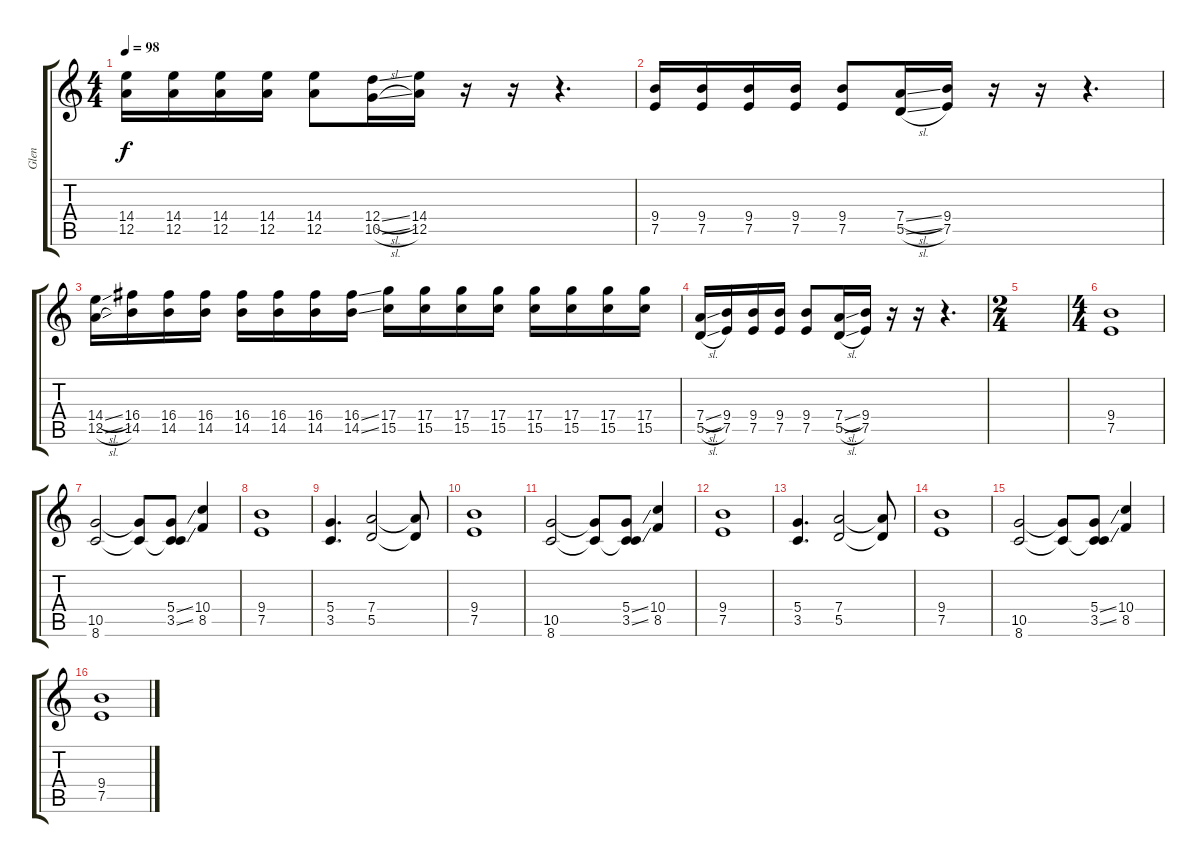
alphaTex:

\track ("Glen" "Glen") {instrument distortionguitar}
\staff {score tabs}
\tuning (E4 B3 G3 D3 A2 E2) {hide}
\ts (4 4)
\tempo 98
\clef g2
\ks c
(14.4 12.5).16{dy f} (14.4 12.5).16 (14.4 12.5).16 (14.4 12.5).16 (14.4 12.5).8 (12.4{sl} 10.5{sl}).16 (14.4 12.5).16 r.16 r.16 r.4{d} |
(9.4 7.5).16 (9.4 7.5).16 (9.4 7.5).16 (9.4 7.5).16 (9.4 7.5).8 (7.4{sl} 5.5{sl}).16 (9.4 7.5).16 r.16 r.16 r.4{d} |
(14.4{sl} 12.5{sl}).16 (16.4 14.5).16 (16.4 14.5).16 (16.4 14.5).16 (16.4 14.5).16 (16.4 14.5).16 (16.4 14.5).16 (16.4{ss} 14.5{ss}).16 (17.4 15.5).16 (17.4 15.5).16 (17.4 15.5).16 (17.4 15.5).16 (17.4 15.5).16 (17.4 15.5).16 (17.4 15.5).16 (17.4 15.5).16 |
(7.4{sl} 5.5{sl}).16 (9.4 7.5).16 (9.4 7.5).16 (9.4 7.5).16 (9.4 7.5).8 (7.4{sl} 5.5{sl}).16 (9.4 7.5).16 r.16 r.16 r.4{d} |
\ts (2 4)
|
\ts (4 4)
(9.4 7.5).1 |
(10.5 8.6).2 (10.5{t} 8.6{t}).8 (5.4{ss} 3.5{ss} 8.6{t}).8 (10.4 8.5).4 |
(9.4 7.5).1 |
(5.4 3.5).4{d} (7.4 5.5).2 (7.4{t} 5.5{t}).8 |
(9.4 7.5).1 |
(10.5 8.6).2 (10.5{t} 8.6{t}).8 (5.4{ss} 3.5{ss} 8.6{t}).8 (10.4 8.5).4 |
(9.4 7.5).1 |
(5.4 3.5).4{d} (7.4 5.5).2 (7.4{t} 5.5{t}).8 |
(9.4 7.5).1 |
(10.5 8.6).2 (10.5{t} 8.6{t}).8 (5.4{ss} 3.5{ss} 8.6{t}).8 (10.4 8.5).4 |
(9.4 7.5).1
